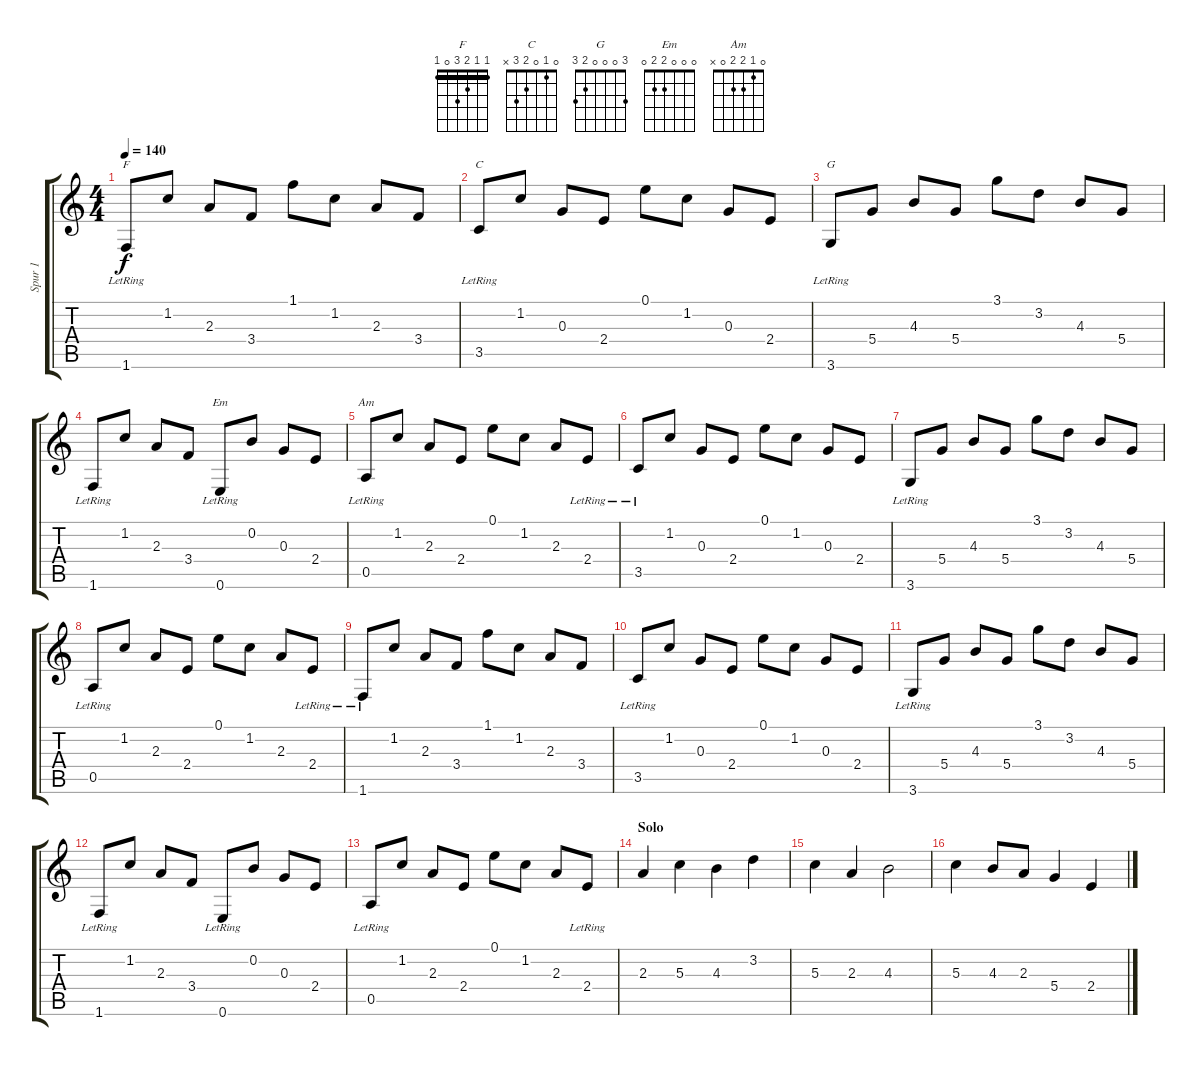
\track ("Spur 1" "Spur 1") {instrument acousticguitarsteel}
\staff {score tabs}
\tuning (E4 B3 G3 D3 A2 E2) {hide}
\chord ("F" 1 1 2 3 0 1) {barre 1}
\chord ("C" 0 1 0 2 3 x)
\chord ("G" 3 0 0 0 2 3)
\chord ("Em" 0 0 0 2 2 0)
\chord ("Am" 0 1 2 2 0 x)
\ts (4 4)
\tempo 140
\clef g2
\ks c
1.6{lr}.8{ch "F" dy f} 1.2.8 2.3.8 3.4.8 1.1.8 1.2.8 2.3.8 3.4.8 |
3.5{lr}.8{ch "C"} 1.2.8 0.3.8 2.4.8 0.1.8 1.2.8 0.3.8 2.4.8 |
3.6{lr}.8{ch "G"} 5.4.8 4.3.8 5.4.8 3.1.8 3.2.8 4.3.8 5.4.8 |
1.6{lr}.8 1.2.8 2.3.8 3.4.8 0.6{lr}.8{ch "Em"} 0.2.8 0.3.8 2.4.8 |
0.5{lr}.8{ch "Am"} 1.2.8 2.3.8 2.4.8 0.1.8 1.2.8 2.3.8 2.4{lr}.8 |
3.5{lr}.8 1.2.8 0.3.8 2.4.8 0.1.8 1.2.8 0.3.8 2.4.8 |
3.6{lr}.8 5.4.8 4.3.8 5.4.8 3.1.8 3.2.8 4.3.8 5.4.8 |
0.5{lr}.8 1.2.8 2.3.8 2.4.8 0.1.8 1.2.8 2.3.8 2.4{lr}.8 |
1.6{lr}.8 1.2.8 2.3.8 3.4.8 1.1.8 1.2.8 2.3.8 3.4.8 |
3.5{lr}.8 1.2.8 0.3.8 2.4.8 0.1.8 1.2.8 0.3.8 2.4.8 |
3.6{lr}.8 5.4.8 4.3.8 5.4.8 3.1.8 3.2.8 4.3.8 5.4.8 |
1.6{lr}.8 1.2.8 2.3.8 3.4.8 0.6{lr}.8 0.2.8 0.3.8 2.4.8 |
0.5{lr}.8 1.2.8 2.3.8 2.4.8 0.1.8 1.2.8 2.3.8 2.4{lr}.8 |
\section ("" "Solo")
2.3.4 5.3.4 4.3.4 3.2.4 |
5.3.4 2.3.4 4.3.2 |
5.3.4 4.3.8 2.3.8 5.4.4 2.4.4
